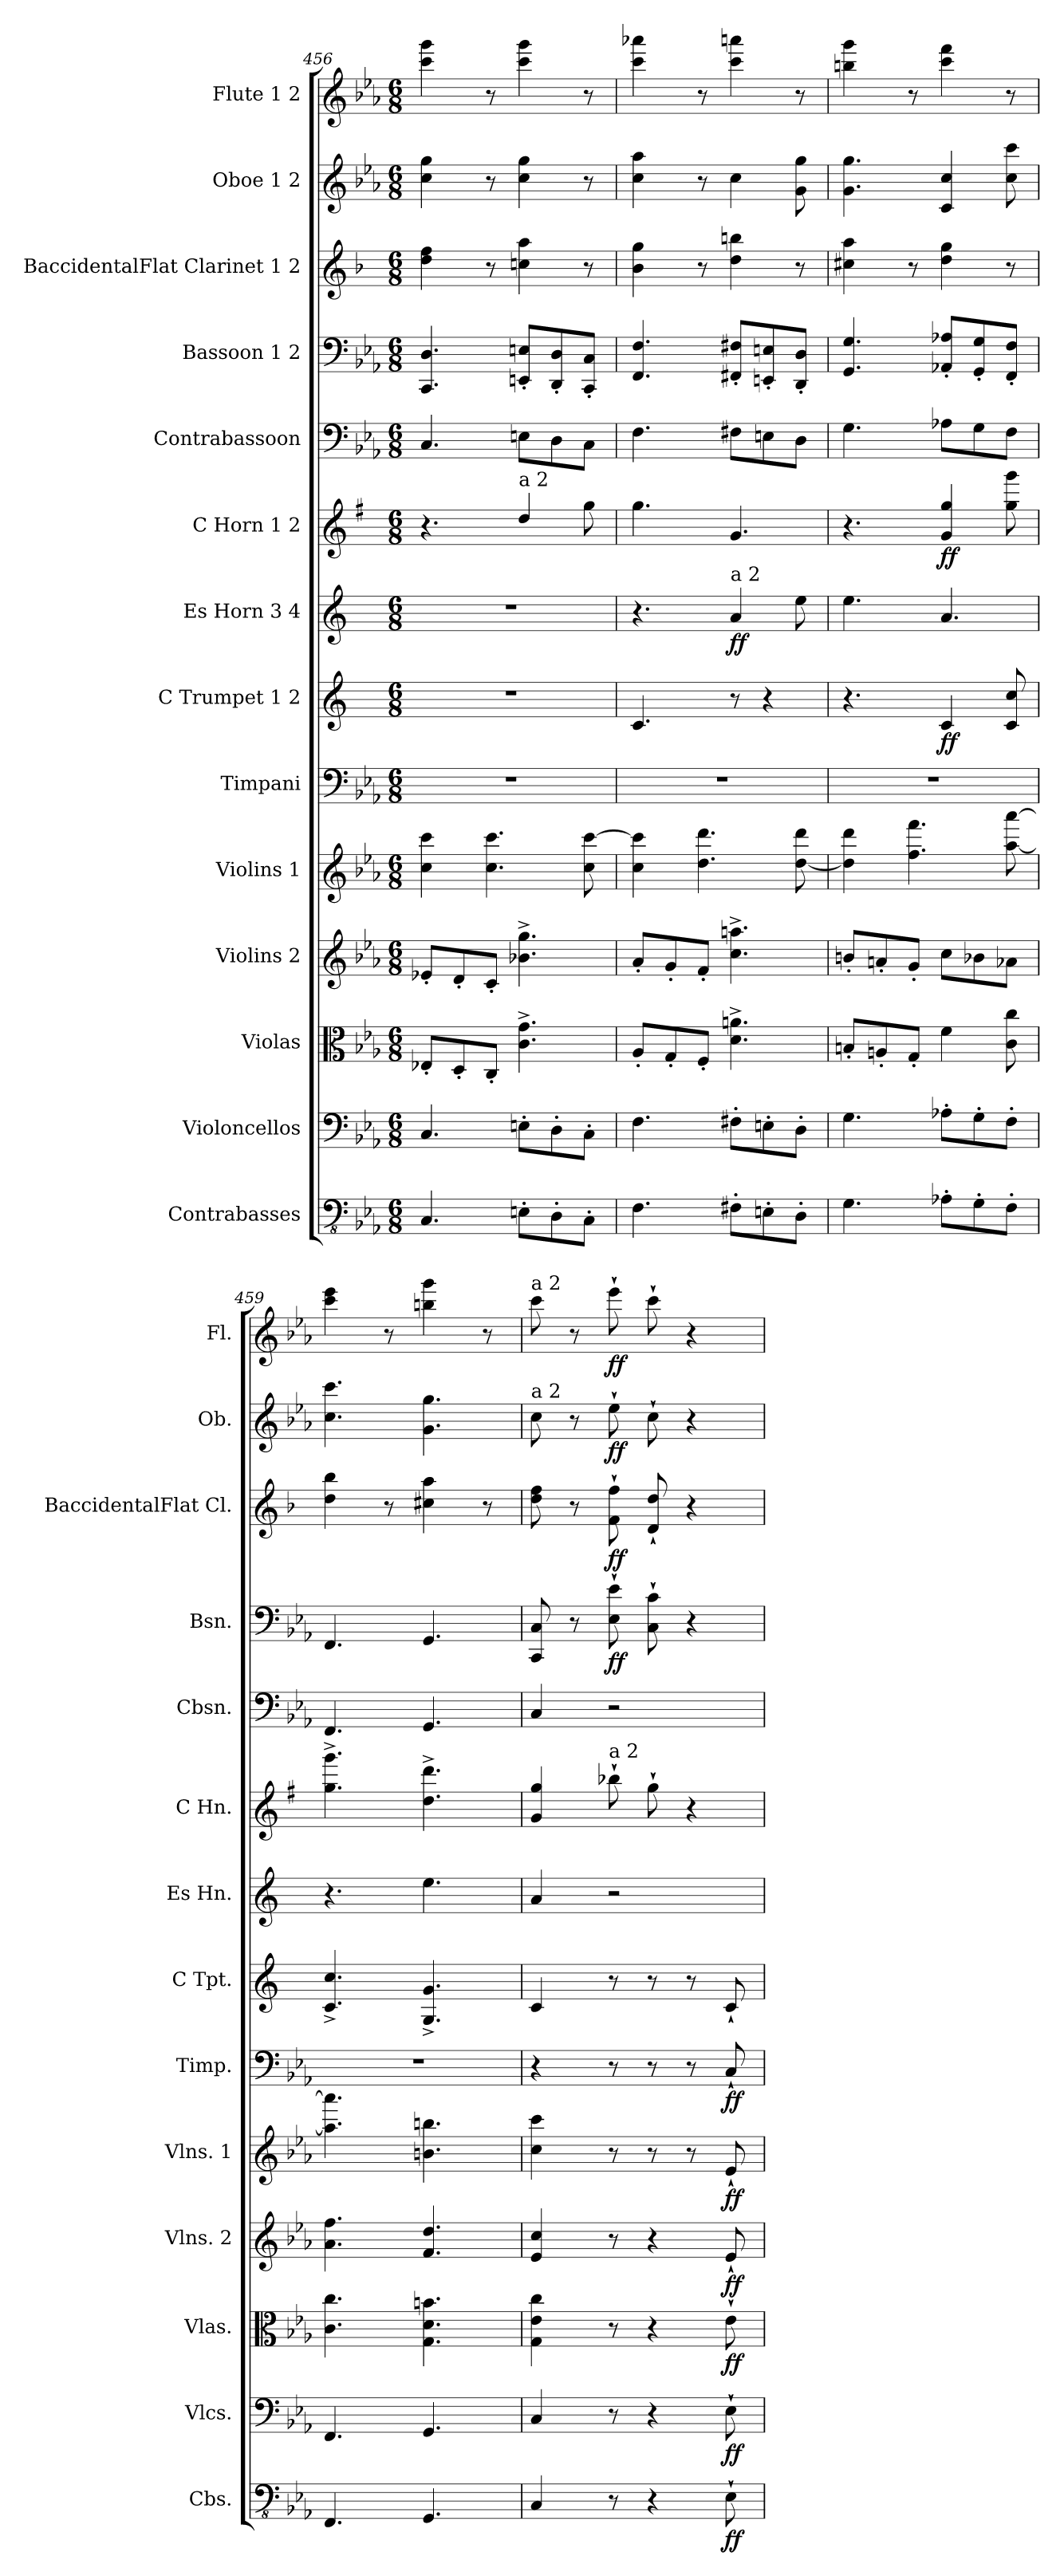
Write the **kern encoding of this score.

**kern	**dynam	**kern	**dynam	**kern	**dynam	**kern	**dynam	**kern	**dynam	**kern	**dynam	**kern	**dynam	**kern	**dynam	**kern	**dynam	**kern	**kern	**dynam	**kern	**dynam	**kern	**dynam	**kern	**dynam
*part14	*part14	*part13	*part13	*part12	*part12	*part11	*part11	*part10	*part10	*part9	*part9	*part8	*part8	*part7	*part7	*part6	*part6	*part5	*part4	*part4	*part3	*part3	*part2	*part2	*part1	*part1
*staff14	*staff14	*staff13	*staff13	*staff12	*staff12	*staff11	*staff11	*staff10	*staff10	*staff9	*staff9	*staff8	*staff8	*staff7	*staff7	*staff6	*staff6	*staff5	*staff4	*staff4	*staff3	*staff3	*staff2	*staff2	*staff1	*staff1
*I"Contrabasses	*	*I"Violoncellos	*	*I"Violas	*	*I"Violins 2	*	*I"Violins 1	*	*I"Timpani	*	*I"C Trumpet 1 2	*	*I"Es Horn 3 4	*	*I"C Horn 1 2	*	*I"Contrabassoon	*I"Bassoon 1 2	*	*I"BaccidentalFlat Clarinet 1 2	*	*I"Oboe 1 2	*	*I"Flute  1 2	*
*I'Cbs.	*	*I'Vlcs.	*	*I'Vlas.	*	*I'Vlns. 2	*	*I'Vlns. 1	*	*I'Timp.	*	*I'C Tpt.	*	*I'Es Hn.	*	*I'C Hn.	*	*I'Cbsn.	*I'Bsn.	*	*I'BaccidentalFlat Cl.	*	*I'Ob.	*	*I'Fl.	*
*clefFv4	*	*clefF4	*	*clefC3	*	*clefG2	*	*clefG2	*	*clefF4	*	*clefG2	*	*clefG2	*	*clefG2	*	*clefF4	*clefF4	*	*clefG2	*	*clefG2	*	*clefG2	*
*	*	*	*	*	*	*	*	*	*	*	*	*	*	*ITrd5c9	*	*ITrd4c7	*	*ITrd7c12	*	*	*ITrd1c2	*	*	*	*	*
*k[b-e-a-]	*	*k[b-e-a-]	*	*k[b-e-a-]	*	*k[b-e-a-]	*	*k[b-e-a-]	*	*k[b-e-a-]	*	*k[]	*	*k[b-e-a-]	*	*k[]	*	*k[b-e-a-]	*k[b-e-a-]	*	*k[b-e-a-]	*	*k[b-e-a-]	*	*k[b-e-a-]	*
*M6/8	*	*M6/8	*	*M6/8	*	*M6/8	*	*M6/8	*	*M6/8	*	*M6/8	*	*M6/8	*	*M6/8	*	*M6/8	*M6/8	*	*M6/8	*	*M6/8	*	*M6/8	*
=456	=456	=456	=456	=456	=456	=456	=456	=456	=456	=456	=456	=456	=456	=456	=456	=456	=456	=456	=456	=456	=456	=456	=456	=456	=456	=456
4.CC/	.	4.C/	.	8E-X'/L	.	8e-X'/L	.	4cc\ 4ccc\	.	2.r	.	2.r	.	2.r	.	4.r	.	4.CC/	4.CC/ 4.D/	.	4cc\ 4ee-\	.	4cc\ 4gg\	.	4ccc\ 4ggg\	.
.	.	.	.	8D'/	.	8d'/	.	.	.	.	.	.	.	.	.	.	.	.	.	.	.	.	.	.	.	.
.	.	.	.	8C'/J	.	8c'/J	.	4.cc\ 4.ccc\	.	.	.	.	.	.	.	.	.	.	.	.	8r	.	8r	.	8r	.
!	!	!	!	!	!	!	!	!	!	!	!	!	!	!	!	!LO:TX:a:t=a 2	!	!	!	!	!	!	!	!	!	!
8EEn'\L	.	8En'\L	.	4.c\^ 4.g\^	.	4.b-X\^ 4.gg\^	.	.	.	.	.	.	.	.	.	4g/	.	8EEn\L	8EEn/' 8En/'L	.	4b-X\ 4gg\	.	4cc\ 4gg\	.	4ccc\ 4ggg\	.
8DD'\	.	8D'\	.	.	.	.	.	.	.	.	.	.	.	.	.	.	.	8DD\	8DD/' 8D/'	.	.	.	.	.	.	.
8CC'\J	.	8C'\J	.	.	.	.	.	8cc\ [8ccc\	.	.	.	.	.	.	.	8cc\	.	8CC\J	8CC/' 8C/'J	.	8r	.	8r	.	8r	.
=457	=457	=457	=457	=457	=457	=457	=457	=457	=457	=457	=457	=457	=457	=457	=457	=457	=457	=457	=457	=457	=457	=457	=457	=457	=457	=457
4.FF\	.	4.F\	.	8A-'/L	.	8a-'/L	.	4cc\ 4ccc\]	.	2.r	.	4.c/	.	4.r	.	4.cc\	.	4.FF\	4.FF/ 4.F/	.	4a-\ 4ff\	.	4cc\ 4aa-\	.	4ccc\ 4aaa-X\	.
.	.	.	.	8G'/	.	8g'/	.	.	.	.	.	.	.	.	.	.	.	.	.	.	.	.	.	.	.	.
.	.	.	.	8F'/J	.	8f'/J	.	4.dd\ 4.ddd\	.	.	.	.	.	.	.	.	.	.	.	.	8r	.	8r	.	8r	.
!	!	!	!	!	!	!	!	!	!	!	!	!	!	!LO:TX:a:t=a 2	!	!	!	!	!	!	!	!	!	!	!	!
!	!	!	!	!	!	!	!	!	!	!	!	!	!	!	!LO:DY:b	!	!	!	!	!	!	!	!	!	!	!
8FF#X'\L	.	8F#X'\L	.	4.d\^ 4.an\^	.	4.cc\^ 4.aan\^	.	.	.	.	.	8r	.	4c/	ff	4.c/	.	8FF#X\L	8FF#X/' 8F#X/'L	.	4cc\ 4aan\	.	4cc\	.	4ccc\ 4aaan\	.
8EEn'\	.	8En'\	.	.	.	.	.	.	.	.	.	4r	.	.	.	.	.	8EEn\	8EEn/' 8En/'	.	.	.	.	.	.	.
8DD'\J	.	8D'\J	.	.	.	.	.	[8dd\ 8ddd\	.	.	.	.	.	8g\	.	.	.	8DD\J	8DD/' 8D/'J	.	8r	.	8g\ 8gg\	.	8r	.
!!LO:PB:g=z
=458	=458	=458	=458	=458	=458	=458	=458	=458	=458	=458	=458	=458	=458	=458	=458	=458	=458	=458	=458	=458	=458	=458	=458	=458	=458	=458
4.GG\	.	4.G\	.	8Bn'/L	.	8bn'/L	.	4dd\] 4ddd\	.	2.r	.	4.r	.	4.g\	.	4.r	.	4.GG\	4.GG/ 4.G/	.	4bn\ 4gg\	.	4.g\ 4.gg\	.	4bbn\ 4ggg\	.
.	.	.	.	8An'/	.	8an'/	.	.	.	.	.	.	.	.	.	.	.	.	.	.	.	.	.	.	.	.
.	.	.	.	8G'/J	.	8g'/J	.	4.ff\ 4.fff\	.	.	.	.	.	.	.	.	.	.	.	.	8r	.	.	.	8r	.
!	!	!	!	!	!	!	!	!	!	!	!	!	!LO:DY:b	!	!	!	!LO:DY:b	!	!	!	!	!	!	!	!	!
8AA-X'\L	.	8A-X'\L	.	4f\	.	8cc\L	.	.	.	.	.	4c/	ff	4.c/	.	4c/ 4cc/	ff	8AA-X\L	8AA-X/' 8A-X/'L	.	4cc\ 4ff\	.	4c/ 4cc/	.	4ccc\ 4fff\	.
8GG'\	.	8G'\	.	.	.	8b-X\	.	.	.	.	.	.	.	.	.	.	.	8GG\	8GG/' 8G/'	.	.	.	.	.	.	.
8FF'\J	.	8F'\J	.	8c\ 8cc\	.	8a-X\J	.	[8aa-\ [8aaa-\	.	.	.	8c/ 8cc/	.	.	.	8cc\ 8ccc\	.	8FF\J	8FF/' 8F/'J	.	8r	.	8cc\ 8ccc\	.	8r	.
=459	=459	=459	=459	=459	=459	=459	=459	=459	=459	=459	=459	=459	=459	=459	=459	=459	=459	=459	=459	=459	=459	=459	=459	=459	=459	=459
4.FFF/	.	4.FF/	.	4.c\ 4.cc\	.	4.a-\ 4.ff\	.	4.aa-\] 4.aaa-\]	.	2.r	.	4.c/^ 4.cc/^	.	4.r	.	4.cc\^ 4.ccc\^	.	4.FFF/	4.FF/	.	4cc\ 4aa-\	.	4.cc\ 4.ccc\	.	4ccc\ 4eee-\	.
.	.	.	.	.	.	.	.	.	.	.	.	.	.	.	.	.	.	.	.	.	8r	.	.	.	8r	.
4.GGG/	.	4.GG/	.	4.G\ 4.d\ 4.bn\	.	4.f/ 4.dd/	.	4.bn\ 4.bbn\	.	.	.	4.G/^ 4.g/^	.	4.g\	.	4.g\^ 4.gg\^	.	4.GGG/	4.GG/	.	4bn\ 4gg\	.	4.g\ 4.gg\	.	4bbn\ 4ggg\	.
.	.	.	.	.	.	.	.	.	.	.	.	.	.	.	.	.	.	.	.	.	8r	.	.	.	8r	.
=460	=460	=460	=460	=460	=460	=460	=460	=460	=460	=460	=460	=460	=460	=460	=460	=460	=460	=460	=460	=460	=460	=460	=460	=460	=460	=460
!	!	!	!	!	!	!	!	!	!	!	!	!	!	!	!	!	!	!	!	!	!	!	!	!	!LO:TX:a:t=a 2	!
!	!	!	!	!	!	!	!	!	!	!	!	!	!	!	!	!	!	!	!	!	!	!	!LO:TX:a:t=a 2	!	!	!
4CC/	.	4C/	.	4G\ 4e-\ 4cc\	.	4e-/ 4cc/	.	4cc\ 4ccc\	.	4r	.	4c/	.	4c/	.	4c/ 4cc/	.	4CC/	8CC/ 8C/	.	8cc\ 8ee-\	.	8cc\	.	8ccc\	.
.	.	.	.	.	.	.	.	.	.	.	.	.	.	.	.	.	.	.	8r	.	8r	.	8r	.	8r	.
!	!	!	!	!	!	!	!	!	!	!	!	!	!	!	!	!LO:TX:a:t=a 2	!	!	!	!	!	!	!	!	!	!
!	!	!	!	!	!	!	!	!	!	!	!	!	!	!	!	!	!	!	!	!LO:DY:b	!	!LO:DY:b	!	!LO:DY:b	!	!LO:DY:b
8r	.	8r	.	8r	.	8r	.	8r	.	8r	.	8r	.	2r	.	8ee-X`\	.	2r	8E-\` 8e-\`	ff	8e-\` 8ee-\`	ff	8ee-`\	ff	8eee-`\	ff
4r	.	4r	.	4r	.	4r	.	8r	.	8r	.	8r	.	.	.	8cc`\	.	.	8C\` 8c\`	.	8c/` 8cc/`	.	8cc`\	.	8ccc`\	.
.	.	.	.	.	.	.	.	8r	.	8r	.	8r	.	.	.	4r	.	.	4r	.	4r	.	4r	.	4r	.
!	!LO:DY:b	!	!LO:DY:b	!	!LO:DY:b	!	!LO:DY:b	!	!LO:DY:b	!	!LO:DY:b	!	!	!	!	!	!	!	!	!	!	!	!	!	!	!
8EE-`\	ff	8E-`\	ff	8e-`\	ff	8e-`/	ff	8e-`/	ff	8C`/	ff	8c`/	.	.	.	.	.	.	.	.	.	.	.	.	.	.
=	=	=	=	=	=	=	=	=	=	=	=	=	=	=	=	=	=	=	=	=	=	=	=	=	=	=
*-	*-	*-	*-	*-	*-	*-	*-	*-	*-	*-	*-	*-	*-	*-	*-	*-	*-	*-	*-	*-	*-	*-	*-	*-	*-	*-
